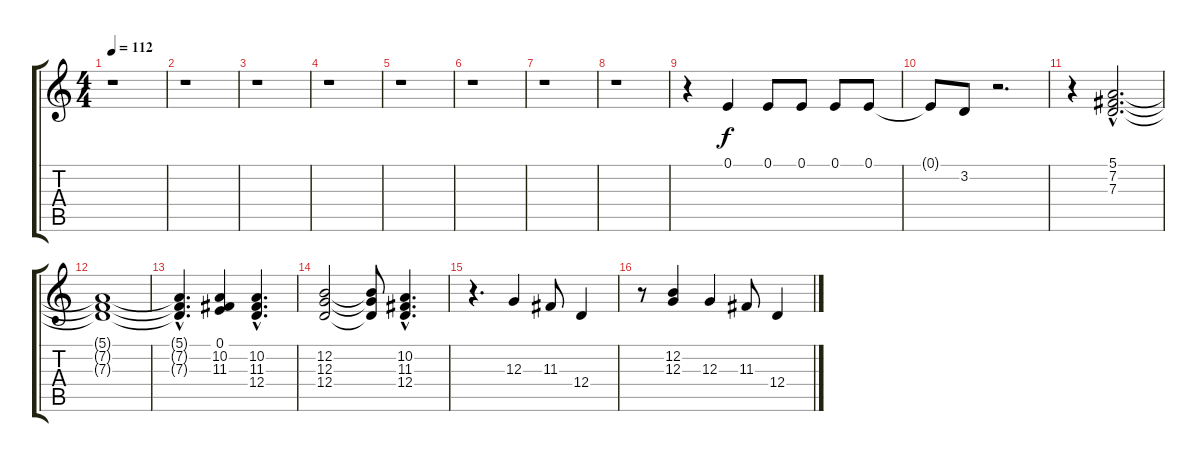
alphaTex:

\track "" {instrument electricpiano2}
\staff {score tabs}
\tuning (E4 B3 G3 D3 A2 E2) {hide}
\ts (4 4)
\tempo 112
\clef g2
\ks c
r.1{dy f} |
r.1 |
r.1 |
r.1 |
r.1 |
r.1 |
r.1 |
r.1 |
r.4 0.1.4 0.1.8 0.1.8 0.1.8 0.1.8 |
0.1{t}.8 3.2.8 r.2{d} |
r.4 (5.1{hac} 7.2{hac} 7.3{hac}).2{d} |
(5.1{t} 7.2{t} 7.3{t}).1 |
(5.1{hac t} 7.2{hac t} 7.3{hac t}).4{d} (0.1 10.2 11.3).4 (10.2{hac} 11.3{hac} 12.4{hac}).4{d} |
(12.2 12.3 12.4).2 (12.2{t} 12.3{t} 12.4{t}).8 (10.2{hac} 11.3{hac} 12.4{hac}).4{d} |
r.4{d} 12.3.4 11.3.8 12.4.4 |
r.8 (12.2 12.3).4 12.3.4 11.3.8 12.4.4
